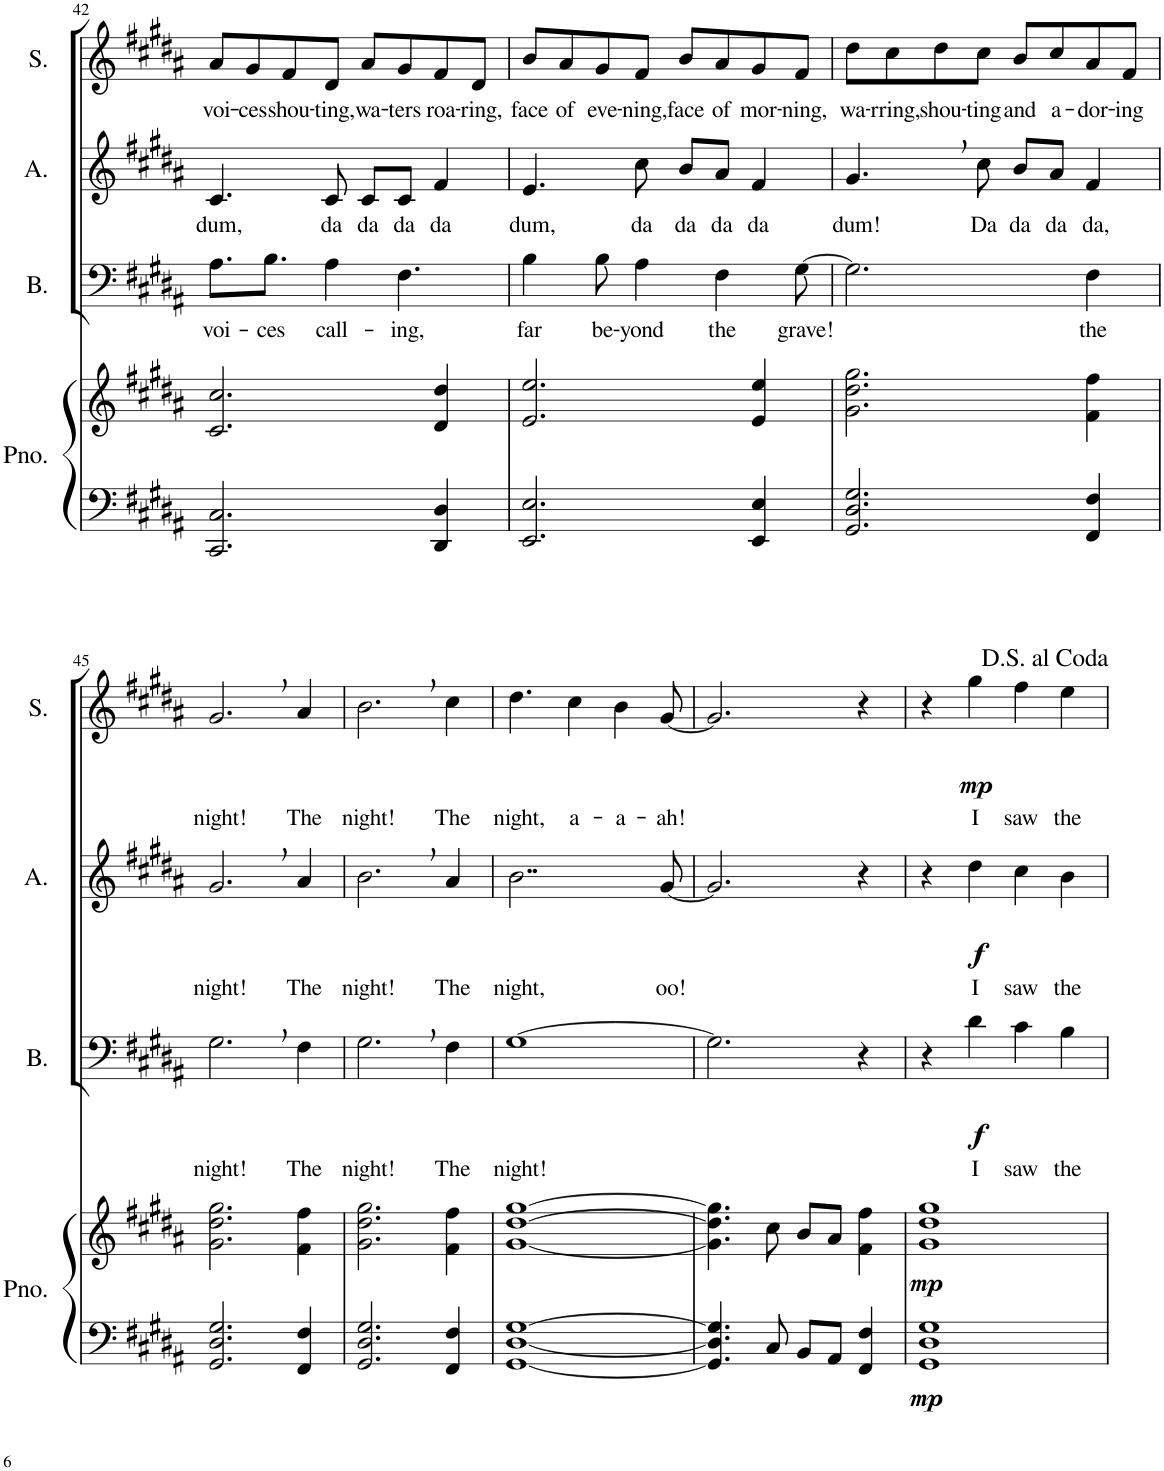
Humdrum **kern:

**kern	**kern	**dynam	**kern	**text	**dynam	**kern	**text	**dynam	**kern	**text	**dynam
*part4	*part4	*part4	*part3	*part3	*part3	*part2	*part2	*part2	*part1	*part1	*part1
*staff5	*staff4	*staff4/5	*staff3	*staff3	*staff3	*staff2	*staff2	*staff2	*staff1	*staff1	*staff1
*I"Piano	*	*	*I"Baritone	*	*	*I"Alto	*	*	*I"Soprano	*	*
*I'Pno.	*	*	*I'B.	*	*	*I'A.	*	*	*I'S.	*	*
!!LO:PB:g=z
*clefF4	*clefG2	*	*clefF4	*	*	*clefG2	*	*	*clefG2	*	*
*k[f#c#g#d#a#]	*k[f#c#g#d#a#]	*	*k[f#c#g#d#a#]	*	*	*k[f#c#g#d#a#]	*	*	*k[f#c#g#d#a#]	*	*
*M4/4	*M4/4	*	*M4/4	*	*	*M4/4	*	*	*M4/4	*	*
=42	=42	=42	=42	=42	=42	=42	=42	=42	=42	=42	=42
!	!	!	!	!LO:LY:b	!	!	!LO:LY:b	!	!	!LO:LY:b	!
2.CC#/ 2.C#/	2.c#/ 2.cc#/	.	8.A#\L	voi-	.	4.c#/	dum,	.	8a#/L	voi-	.
!	!	!	!	!	!	!	!	!	!	!LO:LY:b	!
.	.	.	.	.	.	.	.	.	8g#/	-ces	.
!	!	!	!	!LO:LY:b	!	!	!	!	!	!	!
.	.	.	8.B\J	-ces	.	.	.	.	.	.	.
!	!	!	!	!	!	!	!	!	!	!LO:LY:b	!
.	.	.	.	.	.	.	.	.	8f#/	shou-	.
!	!	!	!	!LO:LY:b	!	!	!LO:LY:b	!	!	!LO:LY:b	!
.	.	.	4A#\	call-	.	8c#/	da	.	8d#/J	-ting,	.
!	!	!	!	!	!	!	!LO:LY:b	!	!	!LO:LY:b	!
.	.	.	.	.	.	8c#/L	da	.	8a#/L	wa-	.
!	!	!	!	!LO:LY:b	!	!	!LO:LY:b	!	!	!LO:LY:b	!
.	.	.	4.F#\	-ing,	.	8c#/J	da	.	8g#/	-ters	.
!	!	!	!	!	!	!	!LO:LY:b	!	!	!LO:LY:b	!
4DD#/ 4D#/	4d#/ 4dd#/	.	.	.	.	4f#/	da	.	8f#/	roa-	.
!	!	!	!	!	!	!	!	!	!	!LO:LY:b	!
.	.	.	.	.	.	.	.	.	8d#/J	-ring,	.
=43	=43	=43	=43	=43	=43	=43	=43	=43	=43	=43	=43
!	!	!	!	!LO:LY:b	!	!	!LO:LY:b	!	!	!LO:LY:b	!
2.EE/ 2.E/	2.e/ 2.ee/	.	4B\	far	.	4.e/	dum,	.	8b/L	face	.
!	!	!	!	!	!	!	!	!	!	!LO:LY:b	!
.	.	.	.	.	.	.	.	.	8a#/	of	.
!	!	!	!	!LO:LY:b	!	!	!	!	!	!LO:LY:b	!
.	.	.	8B\	be-	.	.	.	.	8g#/	eve-	.
!	!	!	!	!LO:LY:b	!	!	!LO:LY:b	!	!	!LO:LY:b	!
.	.	.	4A#\	-yond	.	8cc#\	da	.	8f#/J	-ning,	.
!	!	!	!	!	!	!	!LO:LY:b	!	!	!LO:LY:b	!
.	.	.	.	.	.	8b/L	da	.	8b/L	face	.
!	!	!	!	!LO:LY:b	!	!	!LO:LY:b	!	!	!LO:LY:b	!
.	.	.	4F#\	the	.	8a#/J	da	.	8a#/	of	.
!	!	!	!	!	!	!	!LO:LY:b	!	!	!LO:LY:b	!
4EE/ 4E/	4e/ 4ee/	.	.	.	.	4f#/	da	.	8g#/	mor-	.
!	!	!	!	!LO:LY:b	!	!	!	!	!	!LO:LY:b	!
.	.	.	[8G#\	grave!	.	.	.	.	8f#/J	-ning,	.
=44	=44	=44	=44	=44	=44	=44	=44	=44	=44	=44	=44
!	!	!	!	!	!	!	!LO:LY:b	!	!	!LO:LY:b	!
2.GG#/ 2.D#/ 2.G#/	2.g#\ 2.dd#\ 2.gg#\	.	2.G#\]	.	.	4.g#,/	dum!	.	8dd#\L	wa-	.
!	!	!	!	!	!	!	!	!	!	!LO:LY:b	!
.	.	.	.	.	.	.	.	.	8cc#\	-rring,	.
!	!	!	!	!	!	!	!	!	!	!LO:LY:b	!
.	.	.	.	.	.	.	.	.	8dd#\	shou-	.
!	!	!	!	!	!	!	!LO:LY:b	!	!	!LO:LY:b	!
.	.	.	.	.	.	8cc#\	Da	.	8cc#\J	-ting	.
!	!	!	!	!	!	!	!LO:LY:b	!	!	!LO:LY:b	!
.	.	.	.	.	.	8b/L	da	.	8b/L	and	.
!	!	!	!	!	!	!	!LO:LY:b	!	!	!LO:LY:b	!
.	.	.	.	.	.	8a#/J	da	.	8cc#/	a-	.
!	!	!	!	!LO:LY:b	!	!	!LO:LY:b	!	!	!LO:LY:b	!
4FF#/ 4F#/	4f#\ 4ff#\	.	4F#\	the	.	4f#/	da,	.	8a#/	-dor-	.
!	!	!	!	!	!	!	!	!	!	!LO:LY:b	!
.	.	.	.	.	.	.	.	.	8f#/J	-ing	.
!!LO:LB:g=z
=45	=45	=45	=45	=45	=45	=45	=45	=45	=45	=45	=45
!	!	!	!	!LO:LY:b	!	!	!LO:LY:b	!	!	!LO:LY:b	!
2.GG#/ 2.D#/ 2.G#/	2.g#\ 2.dd#\ 2.gg#\	.	2.G#,\	night!	.	2.g#,/	night!	.	2.g#,/	night!	.
!	!	!	!	!LO:LY:b	!	!	!LO:LY:b	!	!	!LO:LY:b	!
4FF#/ 4F#/	4f#\ 4ff#\	.	4F#\	The	.	4a#/	The	.	4a#/	The	.
=46	=46	=46	=46	=46	=46	=46	=46	=46	=46	=46	=46
!	!	!	!	!LO:LY:b	!	!	!LO:LY:b	!	!	!LO:LY:b	!
2.GG#/ 2.D#/ 2.G#/	2.g#\ 2.dd#\ 2.gg#\	.	2.G#,\	night!	.	2.b,\	night!	.	2.b,\	night!	.
!	!	!	!	!LO:LY:b	!	!	!LO:LY:b	!	!	!LO:LY:b	!
4FF#/ 4F#/	4f#\ 4ff#\	.	4F#\	The	.	4a#/	The	.	4cc#\	The	.
=47	=47	=47	=47	=47	=47	=47	=47	=47	=47	=47	=47
!	!	!	!	!LO:LY:b	!	!	!LO:LY:b	!	!	!LO:LY:b	!
[1GG# [1D# [1G#	[1g# [1dd# [1gg#	.	[1G#	night!	.	2..b\	night,	.	4.dd#\	night,	.
!	!	!	!	!	!	!	!	!	!	!LO:LY:b	!
.	.	.	.	.	.	.	.	.	4cc#\	a-	.
!	!	!	!	!	!	!	!	!	!	!LO:LY:b	!
.	.	.	.	.	.	.	.	.	4b\	-a-	.
!	!	!	!	!	!	!	!LO:LY:b	!	!	!LO:LY:b	!
.	.	.	.	.	.	[8g#/	oo!	.	[8g#/	-ah!	.
=48	=48	=48	=48	=48	=48	=48	=48	=48	=48	=48	=48
4.GG#/] 4.D#/] 4.G#/]	4.g#\] 4.dd#\] 4.gg#\]	.	2.G#\]	.	.	2.g#/]	.	.	2.g#/]	.	.
8C#/	8cc#\	.	.	.	.	.	.	.	.	.	.
8BB/L	8b/L	.	.	.	.	.	.	.	.	.	.
8AA#/J	8a#/J	.	.	.	.	.	.	.	.	.	.
4FF#/ 4F#/	4f#\ 4ff#\	.	4r	.	.	4r	.	.	4r	.	.
=49	=49	=49	=49	=49	=49	=49	=49	=49	=49	=49	=49
!	!	!LO:DY:b=2	!	!	!	!	!	!	!	!	!
!	!	!LO:DY:n=1:b	!	!	!	!	!	!	!	!	!
1GG# 1D# 1G#	1g# 1dd# 1gg#	mp mp	4r	.	.	4r	.	.	4r	.	.
!	!	!	!	!LO:LY:b	!LO:DY:b	!	!LO:LY:b	!LO:DY:b	!	!LO:LY:b	!LO:DY:b
.	.	.	4d#\	I	f	4dd#\	I	f	4gg#\	I	mp
!	!	!	!	!LO:LY:b	!	!	!LO:LY:b	!	!	!LO:LY:b	!
.	.	.	4c#\	saw	.	4cc#\	saw	.	4ff#\	saw	.
!	!	!	!	!LO:LY:b	!	!	!LO:LY:b	!	!	!LO:LY:b	!
.	.	.	4B\	the	.	4b\	the	.	4ee\	the	.
=	=	=	=	=	=	=	=	=	=	=	=
*-	*-	*-	*-	*-	*-	*-	*-	*-	*-	*-	*-
